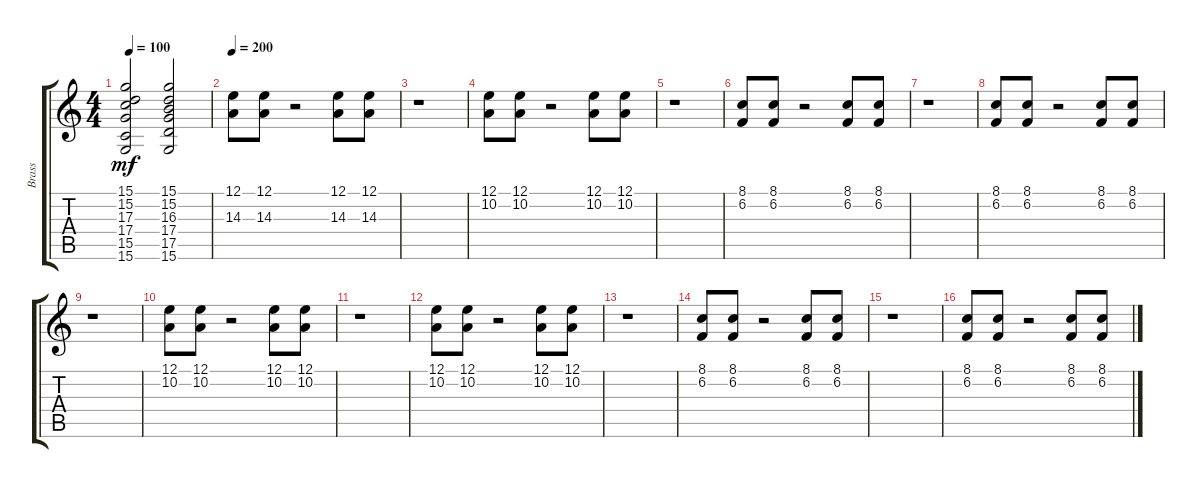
\track ("Brass" "Brass") {instrument brasssection}
\staff {score tabs}
\tuning (E4 B3 G3 D3 A2 E2) {hide}
\ts (4 4)
\tempo 100
\clef g2
\ks c
(15.1 15.2 17.3 17.4 15.5 15.6).2{dy mf} (15.1 15.2 16.3 17.4 17.5 15.6).2 |
\tempo 200
(12.1 14.3).8 (12.1 14.3).8 r.2 (12.1 14.3).8 (12.1 14.3).8 |
r.1 |
(12.1 10.2).8 (12.1 10.2).8 r.2 (12.1 10.2).8 (12.1 10.2).8 |
r.1 |
(8.1 6.2).8 (8.1 6.2).8 r.2 (8.1 6.2).8 (8.1 6.2).8 |
r.1 |
(8.1 6.2).8 (8.1 6.2).8 r.2 (8.1 6.2).8 (8.1 6.2).8 |
r.1 |
(12.1 10.2).8 (12.1 10.2).8 r.2 (12.1 10.2).8 (12.1 10.2).8 |
r.1 |
(12.1 10.2).8 (12.1 10.2).8 r.2 (12.1 10.2).8 (12.1 10.2).8 |
r.1 |
(8.1 6.2).8 (8.1 6.2).8 r.2 (8.1 6.2).8 (8.1 6.2).8 |
r.1 |
(8.1 6.2).8 (8.1 6.2).8 r.2 (8.1 6.2).8 (8.1 6.2).8
